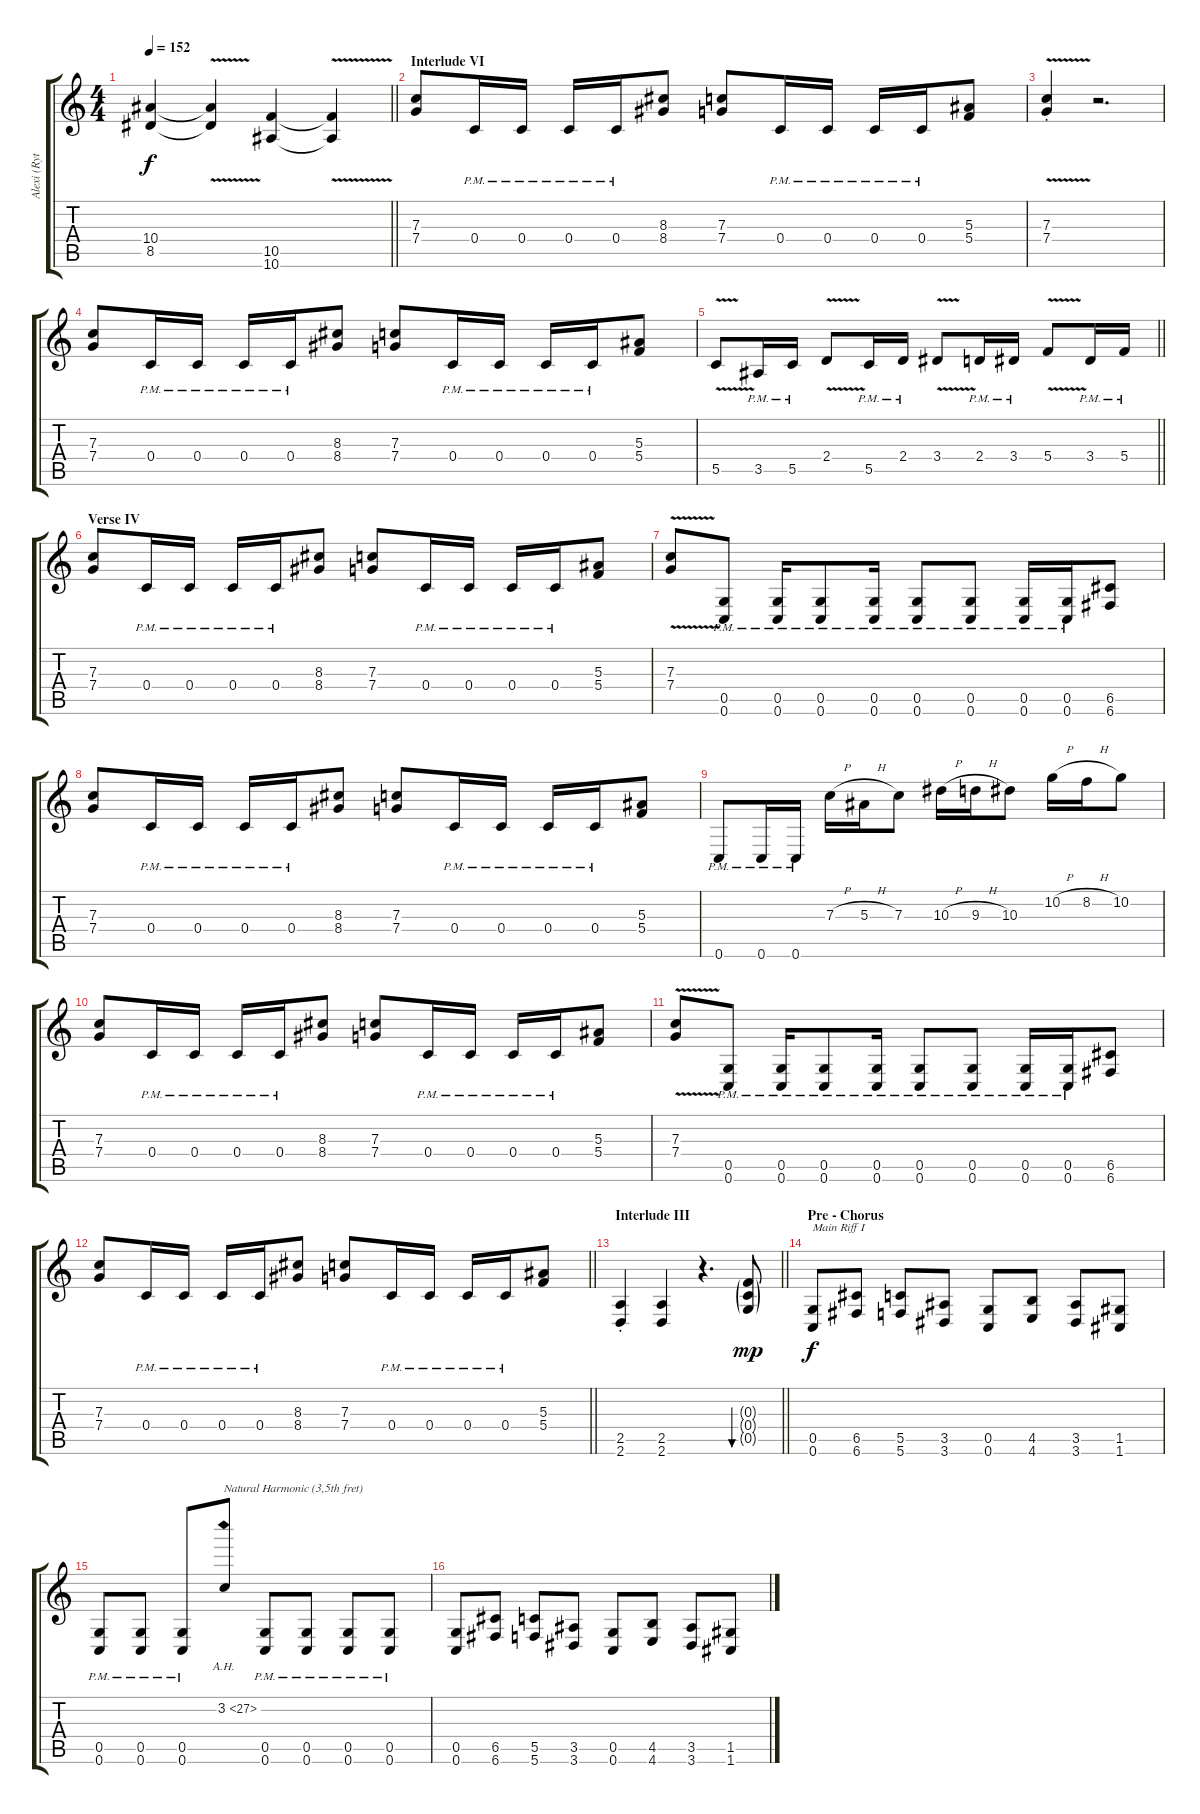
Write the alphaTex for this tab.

\track ("Alexi (Rythm Guitar)" "Alexi (Ryt") {instrument distortionguitar}
\staff {score tabs}
\tuning (D4 A3 F3 C3 G2 C2) {hide}
\ts (4 4)
\tempo 152
\clef g2
\barLineRight lightlight
\ks c
(10.4 8.5).4{dy f} (10.4{v t} 8.5{v t}).4 (10.5 10.6).4 (10.5{v t} 10.6{v t}).4 |
\section ("" "Interlude VI")
(7.3 7.4).8{volume 13 balance 2 instrument distortionguitar} 0.4{pm}.16 0.4{pm}.16 0.4{pm}.16 0.4{pm}.16 (8.3 8.4).8 (7.3 7.4).8 0.4{pm}.16 0.4{pm}.16 0.4{pm}.16 0.4{pm}.16 (5.3 5.4).8 |
(7.3{v st} 7.4{v st}).4 r.2{d} |
(7.3 7.4).8 0.4{pm}.16 0.4{pm}.16 0.4{pm}.16 0.4{pm}.16 (8.3 8.4).8 (7.3 7.4).8 0.4{pm}.16 0.4{pm}.16 0.4{pm}.16 0.4{pm}.16 (5.3 5.4).8 |
\barLineRight lightlight
5.5{v}.8{volume 15} 3.5{pm}.16 5.5{pm}.16 2.4{v}.8 5.5{pm}.16 2.4{pm}.16 3.4{v}.8 2.4{pm}.16 3.4{pm}.16 5.4{v}.8 3.4{pm}.16 5.4{pm}.16 |
\section ("" "Verse IV")
(7.3 7.4).8{volume 13 balance 2 instrument distortionguitar} 0.4{pm}.16 0.4{pm}.16 0.4{pm}.16 0.4{pm}.16 (8.3 8.4).8 (7.3 7.4).8 0.4{pm}.16 0.4{pm}.16 0.4{pm}.16 0.4{pm}.16 (5.3 5.4).8 |
(7.3{v} 7.4{v}).8 (0.5{pm} 0.6{pm}).8 (0.5{pm} 0.6{pm}).16 (0.5{pm} 0.6{pm}).8 (0.5{pm} 0.6{pm}).16 (0.5{pm} 0.6{pm}).8 (0.5{pm} 0.6{pm}).8 (0.5{pm} 0.6{pm}).16 (0.5{pm} 0.6{pm}).16 (6.5 6.6).8 |
(7.3 7.4).8 0.4{pm}.16 0.4{pm}.16 0.4{pm}.16 0.4{pm}.16 (8.3 8.4).8 (7.3 7.4).8 0.4{pm}.16 0.4{pm}.16 0.4{pm}.16 0.4{pm}.16 (5.3 5.4).8 |
0.6{pm}.8{volume 14} 0.6{pm}.16 0.6{pm}.16 7.3{h}.16{volume 16} 5.3{h}.16 7.3.8 10.3{h}.16 9.3{h}.16 10.3.8 10.2{h}.16 8.2{h}.16 10.2.8 |
(7.3 7.4).8{volume 13} 0.4{pm}.16 0.4{pm}.16 0.4{pm}.16 0.4{pm}.16 (8.3 8.4).8 (7.3 7.4).8 0.4{pm}.16 0.4{pm}.16 0.4{pm}.16 0.4{pm}.16 (5.3 5.4).8 |
(7.3{v} 7.4{v}).8 (0.5{pm} 0.6{pm}).8 (0.5{pm} 0.6{pm}).16 (0.5{pm} 0.6{pm}).8 (0.5{pm} 0.6{pm}).16 (0.5{pm} 0.6{pm}).8 (0.5{pm} 0.6{pm}).8 (0.5{pm} 0.6{pm}).16 (0.5{pm} 0.6{pm}).16 (6.5 6.6).8 |
\barLineRight lightlight
(7.3 7.4).8 0.4{pm}.16 0.4{pm}.16 0.4{pm}.16 0.4{pm}.16 (8.3 8.4).8 (7.3 7.4).8 0.4{pm}.16 0.4{pm}.16 0.4{pm}.16 0.4{pm}.16 (5.3 5.4).8 |
\section ("" "Interlude III")
\barLineRight lightlight
(2.5{st} 2.6{st}).4 (2.5 2.6).4 r.4{d} (0.3{g} 0.4{g} 0.5{g}).8{bu 480 dy mp} |
\section ("" "Pre - Chorus")
(0.5 0.6).8{txt "Main Riff I" dy f volume 13 balance 2 instrument distortionguitar} (6.5 6.6).8 (5.5 5.6).8 (3.5 3.6).8 (0.5 0.6).8 (4.5 4.6).8 (3.5 3.6).8 (1.5 1.6).8 |
(0.5{pm} 0.6{pm}).8 (0.5{pm} 0.6{pm}).8 (0.5{pm} 0.6{pm}).8 3.2{ah 24}.8{txt "Natural Harmonic (3,5th fret)" balance 4} (0.5{pm} 0.6{pm}).8{balance 2} (0.5{pm} 0.6{pm}).8 (0.5{pm} 0.6{pm}).8 (0.5{pm} 0.6{pm}).8 |
(0.5 0.6).8 (6.5 6.6).8 (5.5 5.6).8 (3.5 3.6).8 (0.5 0.6).8 (4.5 4.6).8 (3.5 3.6).8 (1.5 1.6).8
